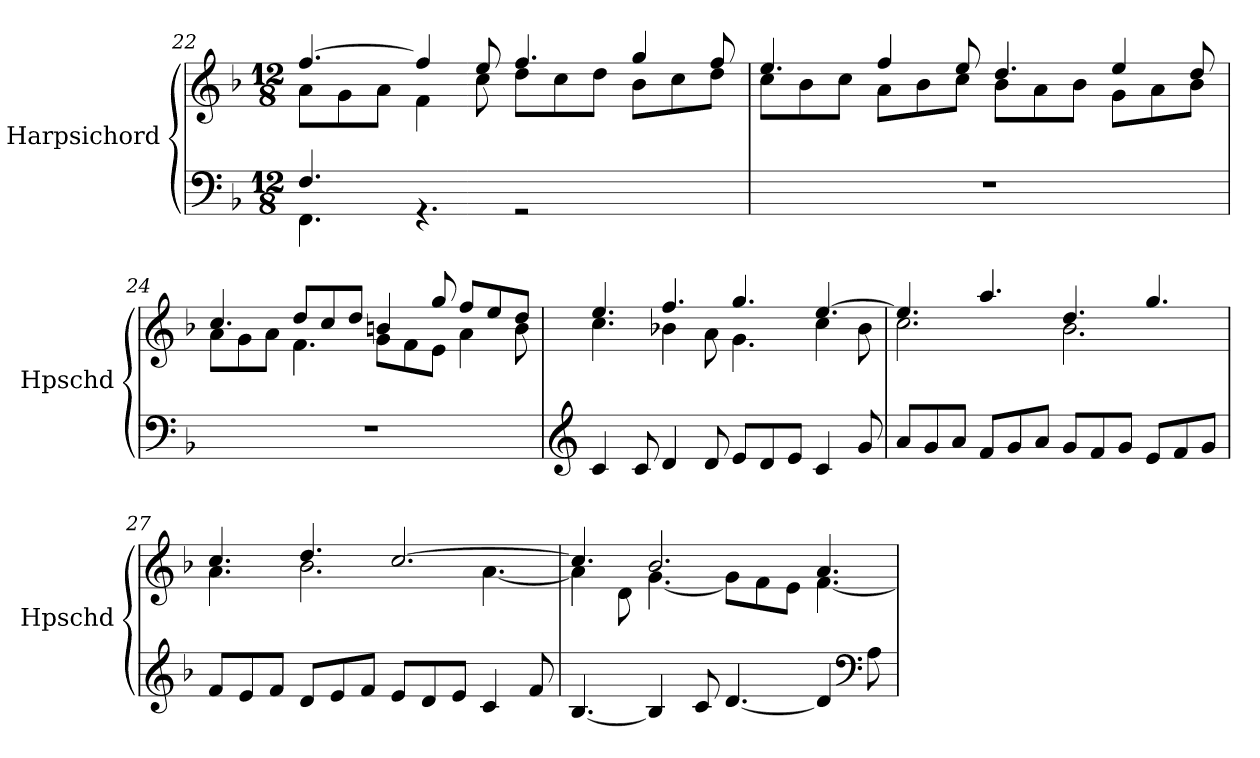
**kern	**kern
*part1	*part1
*staff2	*staff1
*I"Harpsichord	*
*I'Hpschd	*
*clefF4	*clefG2
*k[b-]	*k[b-]
*M12/8	*M12/8
=22	=22
*^	*^
4.F/	4.FF\	[4.ff/	8a\L
.	.	.	8g\
.	.	.	8a\J
4.rGG	1ryy	4ff/]	4f\
.	.	8ee/	8cc\
2rGG	.	4.ff/	8dd\L
.	.	.	8cc\
.	.	.	8dd\J
.	.	4gg/	8b-\L
4ryy	.	.	8cc\
.	8ryy	8ff/	8dd\J
*v	*v	*	*
=23	=23	=23
1.r	4.ee/	8cc\L
.	.	8b-\
.	.	8cc\J
.	4ff/	8a\L
.	.	8b-\
.	8ee/	8cc\J
.	4.dd/	8b-\L
.	.	8a\
.	.	8b-\J
.	4ee/	8g\L
.	.	8a\
.	8dd/	8b-\J
=24	=24	=24
1.r	4.cc/	8a\L
.	.	8g\
.	.	8a\J
.	8dd/L	4.f\
.	8cc/	.
.	8dd/J	.
.	4bn/	8g\L
.	.	8f\
.	8gg/	8e\J
.	8ff/L	4a\
.	8ee/	.
.	8dd/J	8b\
!!LO:LB:g=z	!!
=25	=25	=25
*clefG2	*	*
4c/	4.ee/	4.cc\
8c/	.	.
4d/	4.ff/	4b-X\
8d/	.	8a\
8e/L	4.gg/	4.g\
8d/	.	.
8e/J	.	.
4c/	[4.ee/	4cc\
8g/	.	8b-\
=26	=26	=26
8a/L	4.ee/]	2.cc\
8g/	.	.
8a/J	.	.
8f/L	4.aa/	.
8g/	.	.
8a/J	.	.
8g/L	4.dd/	2.b-\
8f/	.	.
8g/J	.	.
8e/L	4.gg/	.
8f/	.	.
8g/J	.	.
=27	=27	=27
8f/L	4.cc/	4.a\
8e/	.	.
8f/J	.	.
8d/L	4.dd/	2.b-\
8e/	.	.
8f/J	.	.
8e/L	[2.cc/	.
8d/	.	.
8e/J	.	.
4c/	.	[4.a\
8f/	.	.
=28	=28	=28
[4.B-/	4.cc/]	4a\]
.	.	8d\
4B-/]	2.b-/	[4.g\
8c/	.	.
[4.d/	.	8g\L]
.	.	8f\
.	.	8e\J
4d/]	4.a/	[4.f\
*clefF4	*	*
8A\	.	.
*	*v	*v
=	=
*-	*-
